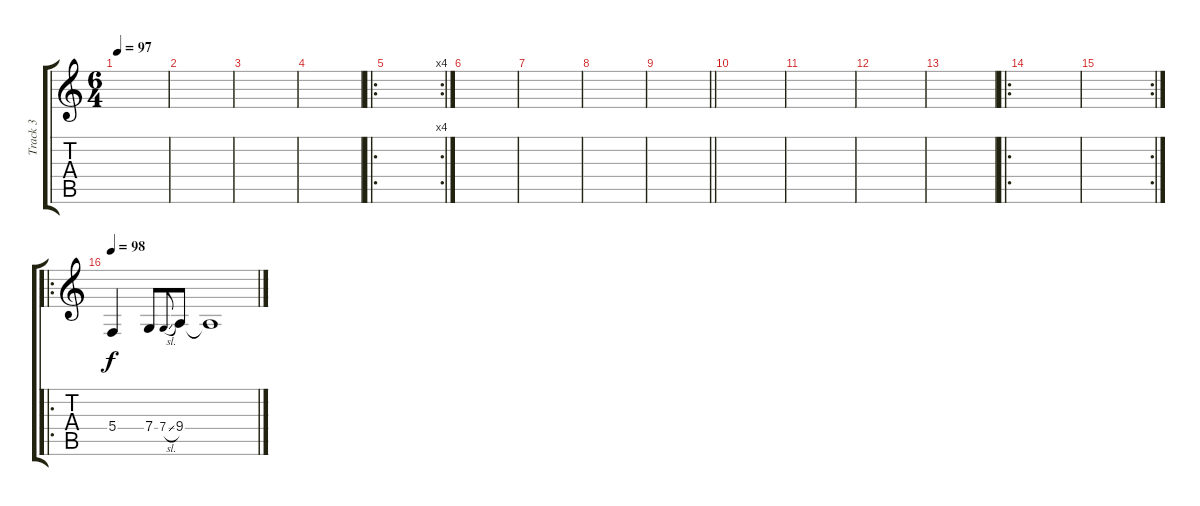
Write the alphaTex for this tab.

\track ("Track 3" "Track 3") {instrument trombone}
\staff {score tabs}
\tuning (E4 C4 G3 C3 G2 C2) {hide}
\ts (6 4)
\tempo 97
\clef g2
\ks c
|
|
|
|
\ro
\rc 4
|
|
|
|
\barLineRight lightlight
|
|
|
|
|
\ro
|
\rc 2
|
\ro
\tempo 98
5.4.4 7.4.8 7.4{sl}.8{gr onbeat} 9.4.8 9.4{t}.1
